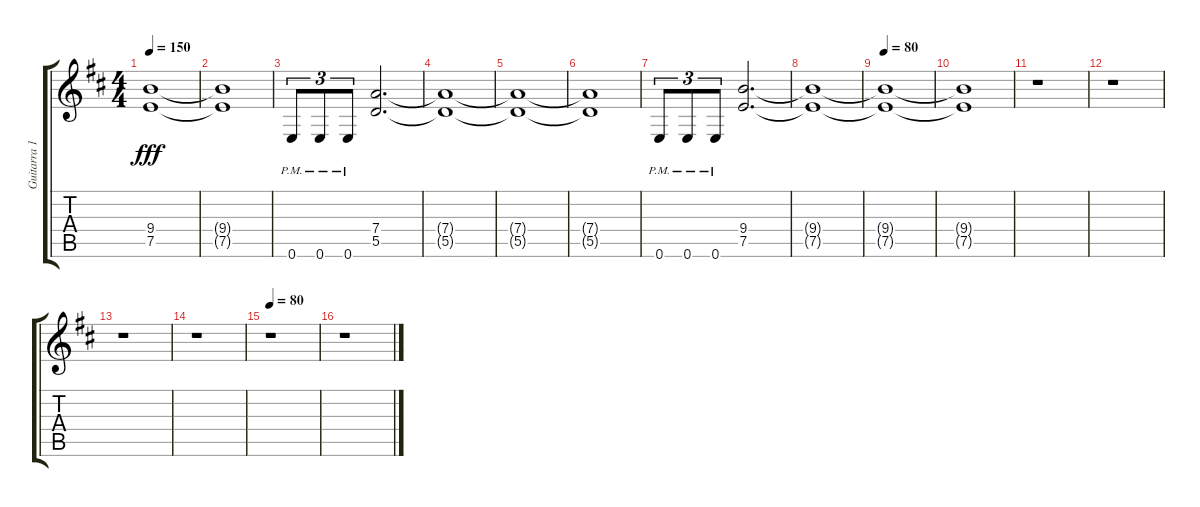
\track ("Guitarra 1" "Guitarra 1") {instrument overdrivenguitar}
\staff {score tabs}
\tuning (E4 B3 G3 D3 A2 E2) {hide}
\ts (4 4)
\tempo 150
\clef g2
\ks d
(9.4{t} 7.5{t}).1{dy fff} |
(9.4{t} 7.5{t}).1 |
0.6{pm}.8{tu (3 2)} 0.6{pm}.8{tu (3 2)} 0.6{pm}.8{tu (3 2)} (7.4 5.5).2{d} |
(7.4{t} 5.5{t}).1 |
(7.4{t} 5.5{t}).1 |
(7.4{t} 5.5{t}).1 |
0.6{pm}.8{tu (3 2) volume 0} 0.6{pm}.8{tu (3 2)} 0.6{pm}.8{tu (3 2)} (9.4 7.5).2{d} |
(9.4{t} 7.5{t}).1 |
\tempo 80
(9.4{t} 7.5{t}).1 |
(9.4{t} 7.5{t}).1 |
r.1 |
r.1 |
r.1 |
r.1 |
\tempo 80
r.1 |
r.1
